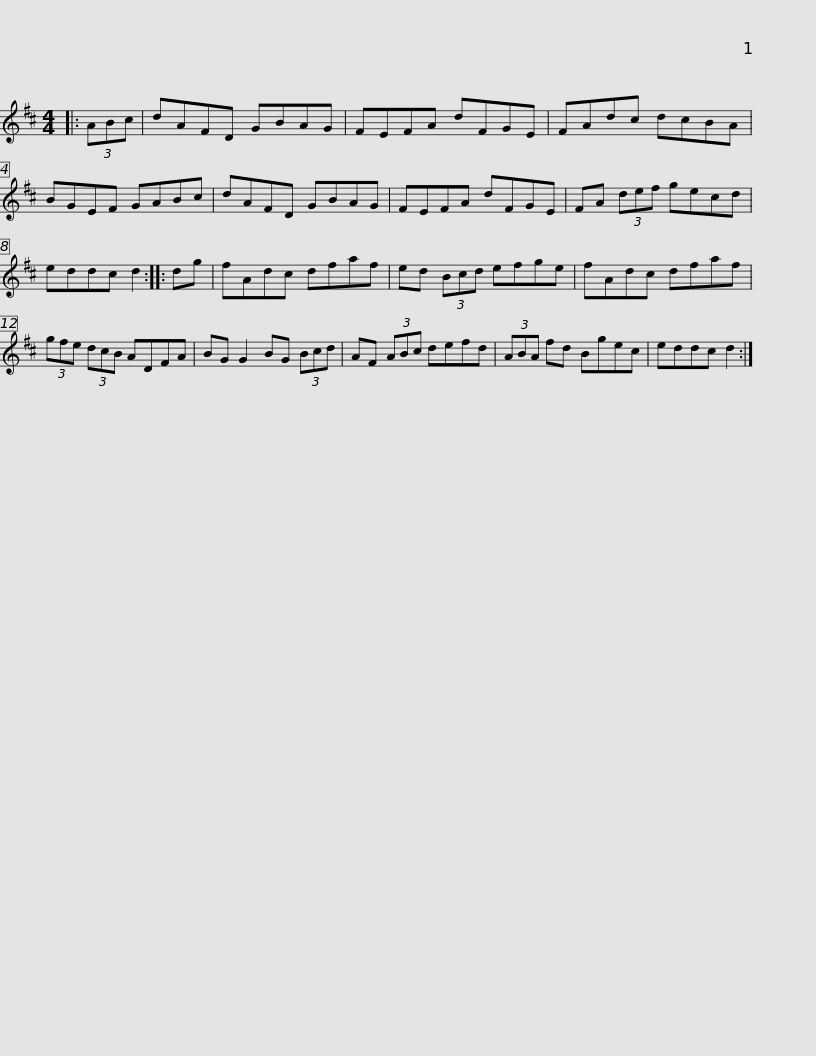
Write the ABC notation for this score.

X:1
L:1/8
M:4/4
I:linebreak $
K:D
V:1 treble
V:1
|: (3ABc | dAFD GBAG | FEFA dFGE | FAdc dcBA | BGEF GABc | %5
 dAFD GBAG |$ FEFA dFGE | FA (3def gecd | eddc d2 :: dg | %10
 fAdc dfaf | ed (3Bcd efge |$ fAdc dfaf | (3gfe (3dcB ADFA | BG G2 BG (3Bcd | %15
 AF (3ABc defd | (3ABA fd Bgec |$ eddc d2 :| %18
